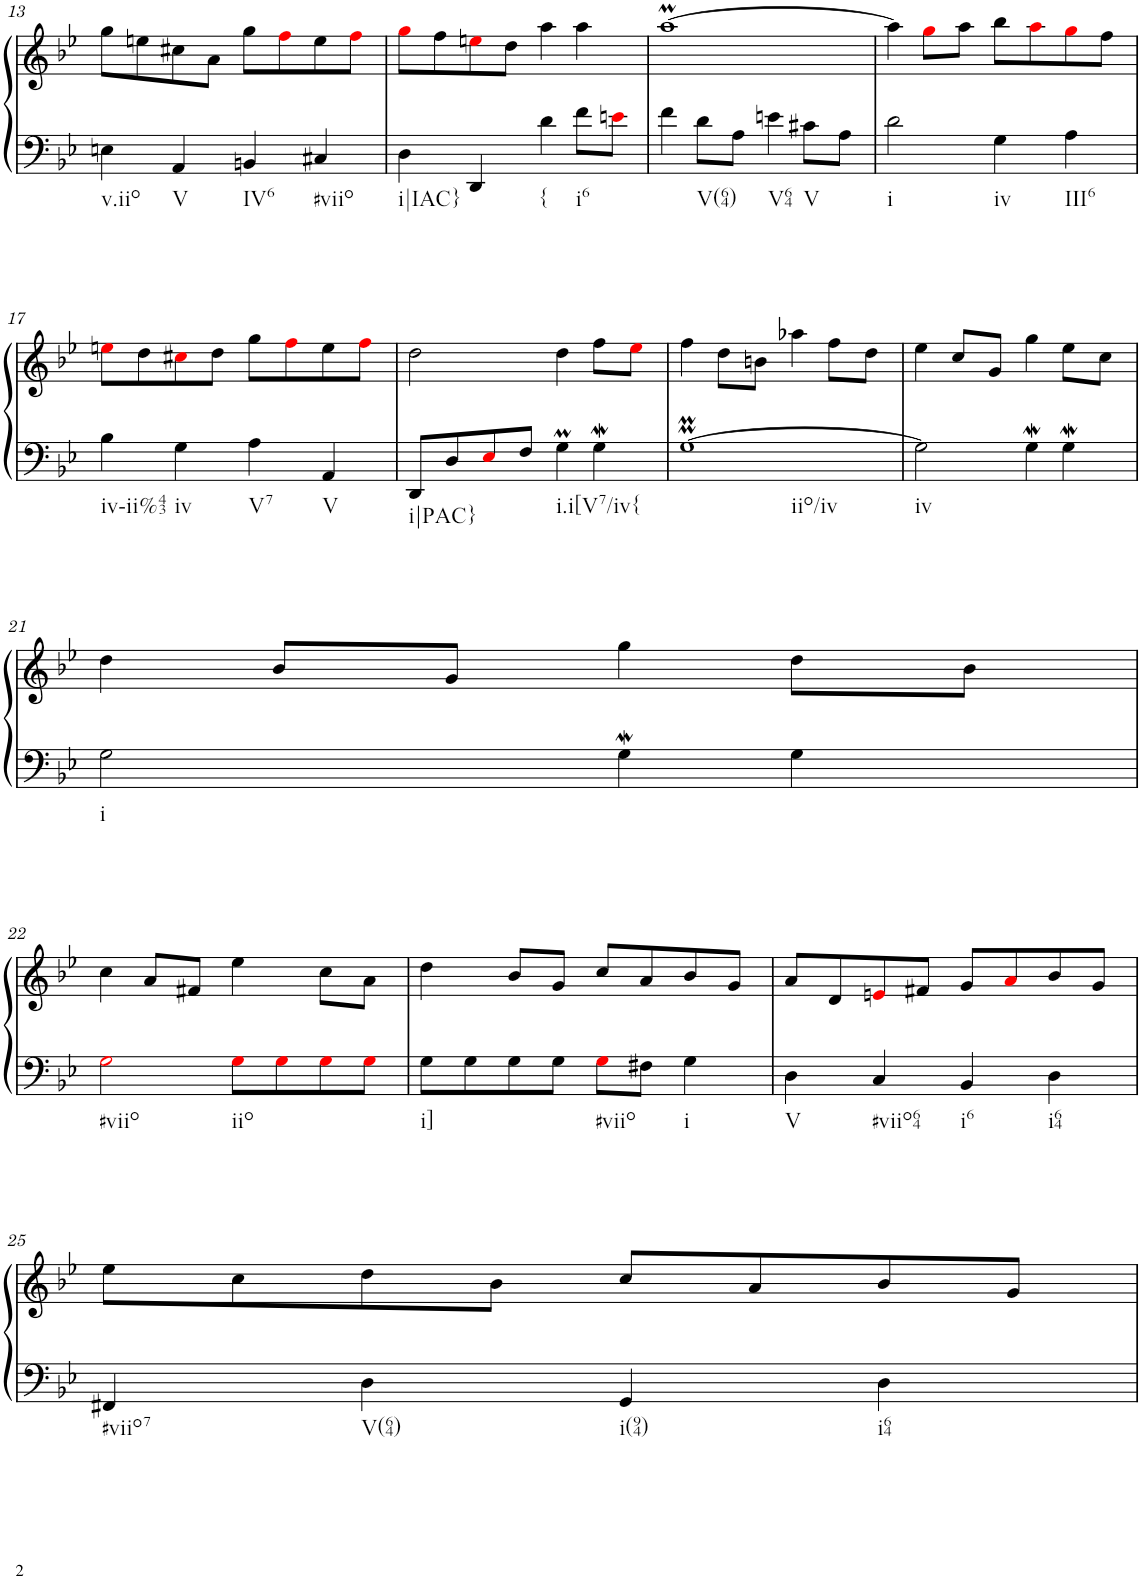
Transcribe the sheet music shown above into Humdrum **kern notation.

**kern	**kern
*part1	*part1
*staff2	*staff1
*I"unbenannt1	*
!!LO:PB:g=z
*clefF4	*clefG2
*k[b-e-]	*k[b-e-]
*M2/2	*M2/2
*met(c|)	*met(c|)
=13	=13
!LO:TX:b:t=v.iio	!
4En\	8gg\L
.	8een\
!LO:TX:b:t=V	!
4AA/	8cc#X\
.	8a\J
!LO:TX:b:t=IV6	!
4BBn/	8gg\L
.	8ffi\
!LO:TX:b:t=#viio	!
4C#X/	8ee\
.	8ffi\J
=14	=14
!LO:TX:b:t=i|IAC}	!
4D\	8ggi\L
.	8ff\
4DD/	8eeni\
.	8dd\J
!LO:TX:b:t={	!
4d\	4aa\
!LO:TX:b:t=i6	!
8f\L	4aa\
8eni\J	.
=15	=15
4f\	[1aam
!LO:TX:b:t=V(64)	!
8d\L	.
8A\J	.
!LO:TX:b:t=V64	!
4en\	.
!LO:TX:b:t=V	!
8c#X\L	.
8A\J	.
=16	=16
!LO:TX:b:t=i	!
2d\	4aa\]
.	8ggi\L
.	8aa\J
!LO:TX:b:t=iv	!
4G\	8bb-\L
.	8aai\
!LO:TX:b:t=III6	!
4A\	8ggi\
.	8ff\J
!!LO:LB:g=z
=17	=17
!LO:TX:b:t=iv-ii%43	!
4B-\	8eeni\L
.	8dd\
!LO:TX:b:t=iv	!
4G\	8cc#Xi\
.	8dd\J
!LO:TX:b:t=V7	!
4A\	8gg\L
.	8ffi\
!LO:TX:b:t=V	!
4AA/	8ee\
.	8ffi\J
=18	=18
!LO:TX:b:t=i|PAC}	!
8DD/L	2dd\
8D/	.
8E-i/	.
8F/J	.
!LO:TX:b:t=i.i[V7/iv{	!
4GM\	4dd\
4GW\	8ff\L
.	8ee-i\J
=19	=19
!LO:TX:b:t=iio/iv	!
[1GMM	4ff\
.	8dd\L
.	8bn\J
.	4aa-X\
.	8ff\L
.	8dd\J
=20	=20
!LO:TX:b:t=iv	!
2G\]	4ee-\
.	8cc/L
.	8g/J
4GW\	4gg\
4GW\	8ee-\L
.	8cc\J
!!LO:LB:g=z
=21	=21
!LO:TX:b:t=i	!
2G\	4dd\
.	8b-/L
.	8g/J
4GW\	4gg\
4G\	8dd\L
.	8b-\J
!!LO:LB:g=z
=22	=22
!LO:TX:b:t=#viio	!
2Gi\	4cc\
.	8a/L
.	8f#X/J
!LO:TX:b:t=iio	!
8Gi\L	4ee-\
8Gi\	.
8Gi\	8cc\L
8Gi\J	8a\J
=23	=23
!LO:TX:b:t=i]	!
8G\L	4dd\
8G\	.
8G\	8b-/L
8G\J	8g/J
!LO:TX:b:t=#viio	!
8Gi\L	8cc/L
8F#X\J	8a/
!LO:TX:b:t=i	!
4G\	8b-/
.	8g/J
=24	=24
!LO:TX:b:t=V	!
4D\	8a/L
.	8d/
!LO:TX:b:t=#viio64	!
4C/	8eni/
.	8f#X/J
!LO:TX:b:t=i6	!
4BB-/	8g/L
.	8ai/
!LO:TX:b:t=i64	!
4D\	8b-/
.	8g/J
!!LO:LB:g=z
=25	=25
!LO:TX:b:t=#viio7	!
4FF#X/	8ee-\L
.	8cc\
!LO:TX:b:t=V(64)	!
4D\	8dd\
.	8b-\J
!LO:TX:b:t=i(94)	!
4GG/	8cc/L
.	8a/
!LO:TX:b:t=i64	!
4D\	8b-/
.	8g/J
=	=
*-	*-
